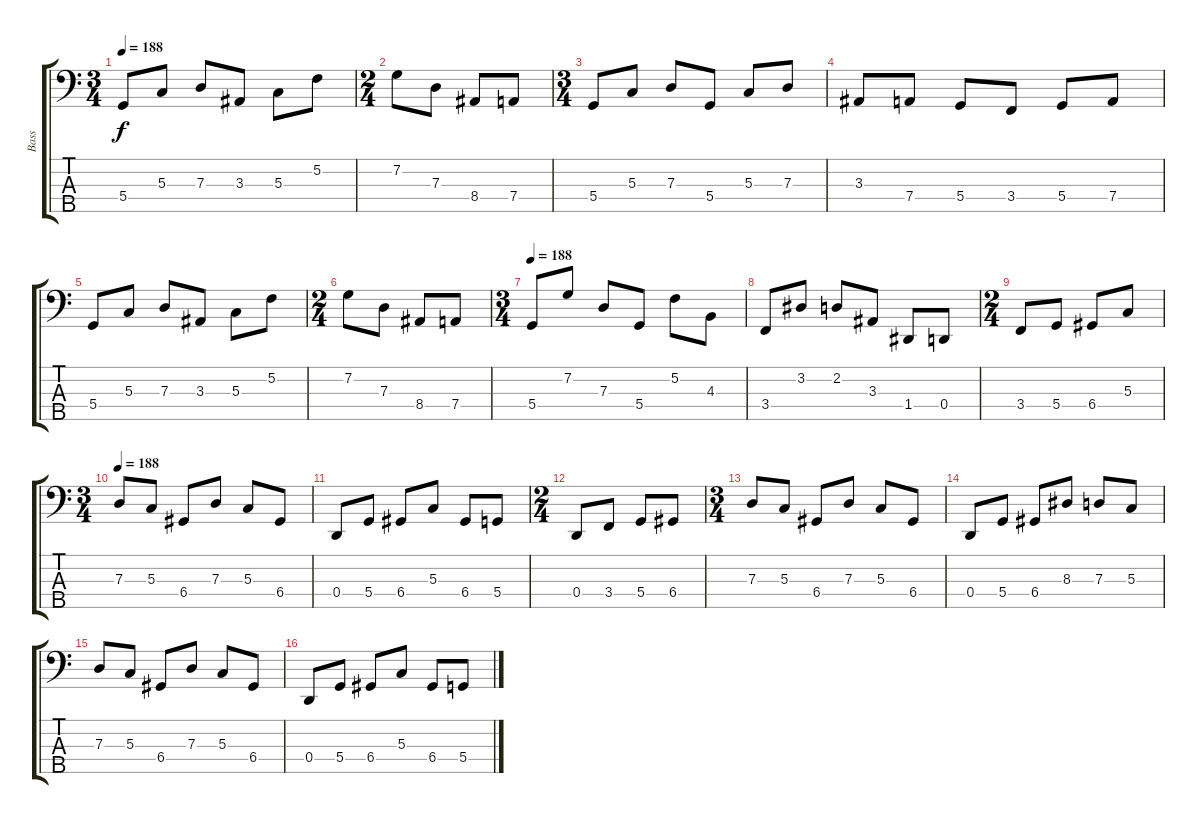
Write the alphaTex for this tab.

\track ("Bass" "Bass") {instrument electricbassfinger}
\staff {score tabs}
\tuning (F2 C2 G1 D1 A0) {hide}
\ts (3 4)
\tempo 188
\clef f4
\ks c
5.4.8{dy f} 5.3.8 7.3.8 3.3.8 5.3.8 5.2.8 |
\ts (2 4)
7.2.8 7.3.8 8.4.8 7.4.8 |
\ts (3 4)
5.4.8 5.3.8 7.3.8 5.4.8 5.3.8 7.3.8 |
3.3.8 7.4.8 5.4.8 3.4.8 5.4.8 7.4.8 |
5.4.8 5.3.8 7.3.8 3.3.8 5.3.8 5.2.8 |
\ts (2 4)
7.2.8 7.3.8 8.4.8 7.4.8 |
\ts (3 4)
\tempo 188
5.4.8 7.2.8 7.3.8 5.4.8 5.2.8 4.3.8 |
3.4.8 3.2.8 2.2.8 3.3.8 1.4.8 0.4.8 |
\ts (2 4)
3.4.8 5.4.8 6.4.8 5.3.8 |
\ts (3 4)
\tempo 188
7.3.8 5.3.8 6.4.8 7.3.8 5.3.8 6.4.8 |
0.4.8 5.4.8 6.4.8 5.3.8 6.4.8 5.4.8 |
\ts (2 4)
0.4.8 3.4.8 5.4.8 6.4.8 |
\ts (3 4)
7.3.8 5.3.8 6.4.8 7.3.8 5.3.8 6.4.8 |
0.4.8 5.4.8 6.4.8 8.3.8 7.3.8 5.3.8 |
7.3.8 5.3.8 6.4.8 7.3.8 5.3.8 6.4.8 |
0.4.8 5.4.8 6.4.8 5.3.8 6.4.8 5.4.8
